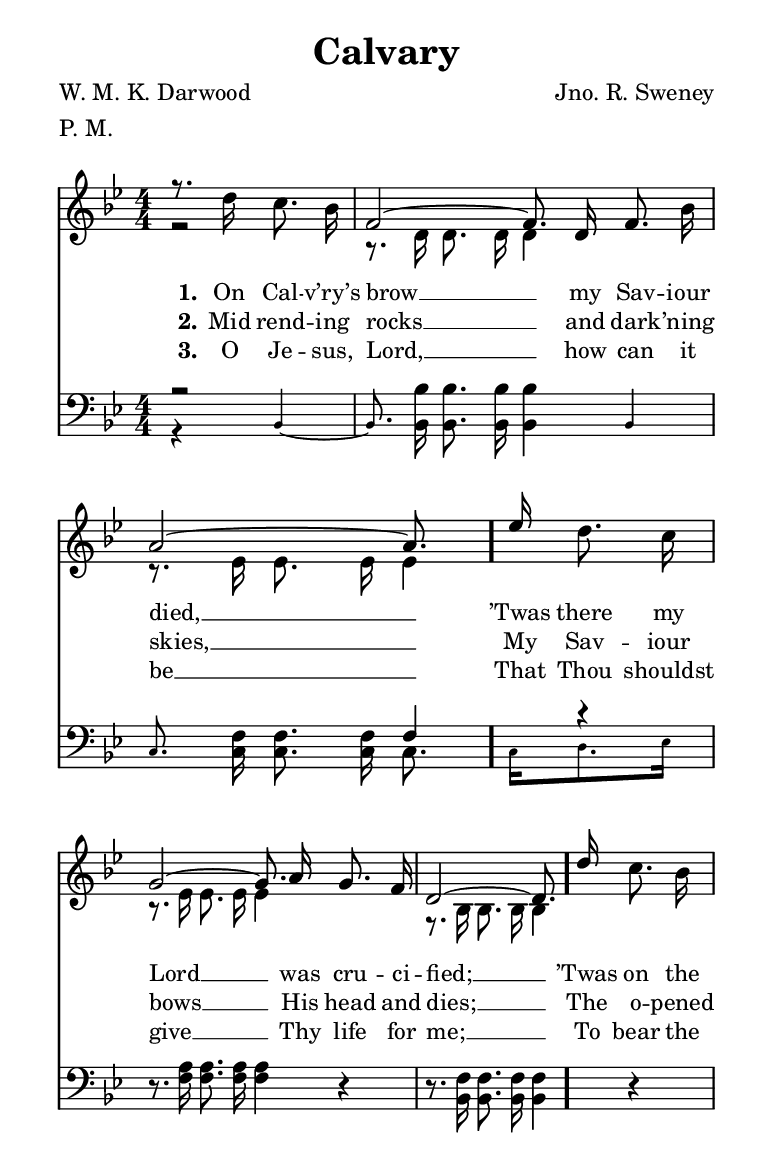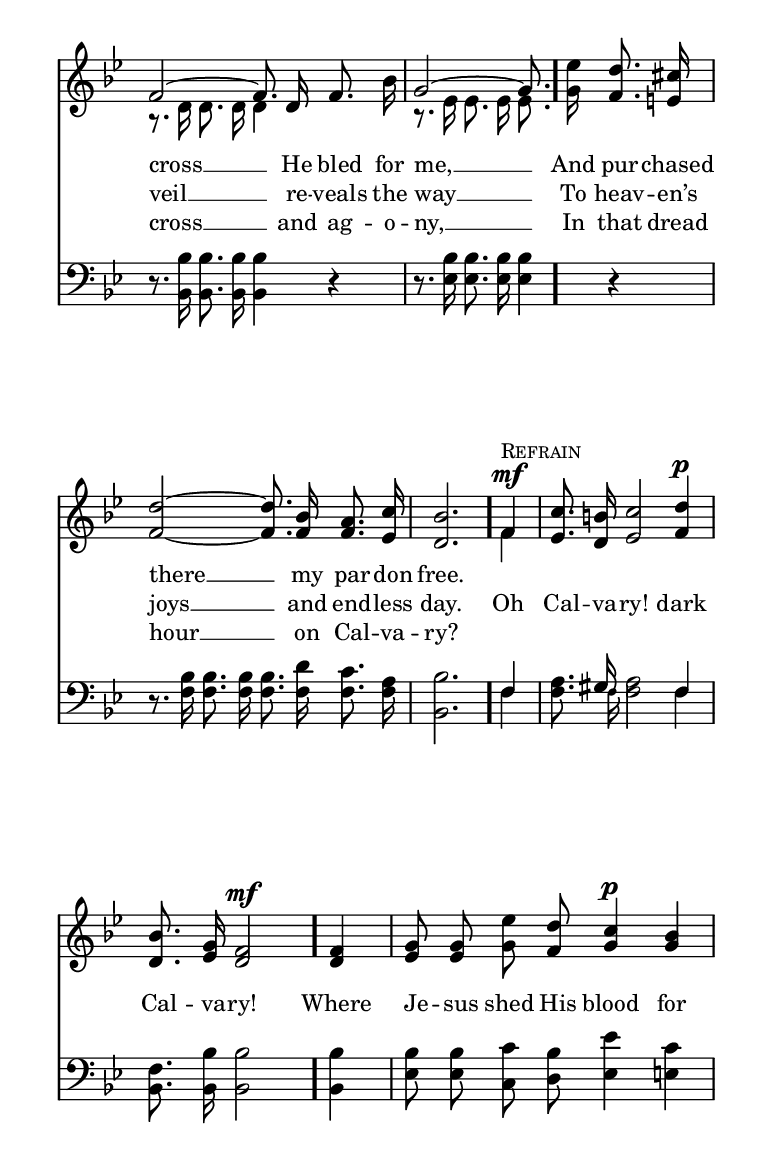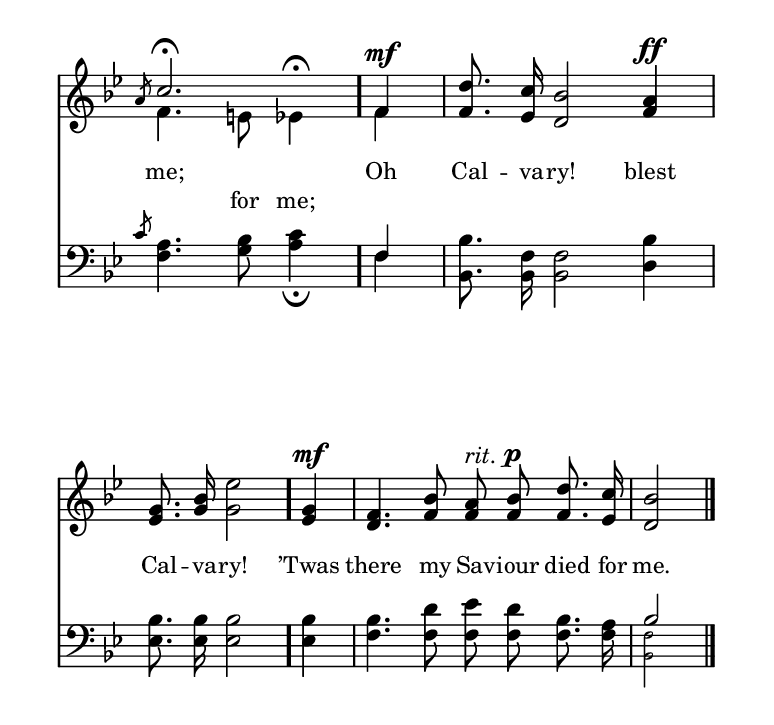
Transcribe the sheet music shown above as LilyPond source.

\include "common/global.ily"
\paper {
  \include "common/paper.ily"
}

\header{
  %gospel
  hymnnumber = "210"
  title = "Calvary"
  tunename = ""
  meter = "P. M."
  poet = "W. M. K. Darwood"
  composer = "Jno. R. Sweney"
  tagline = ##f
}

ta = { \tempo 4=80 }
tb = { \tempo 4=40 }

global = {
  \include "common/overrides.ily"
  \override Staff.TimeSignature.style = #'numbered
  \time 4/4
  \override Score.MetronomeMark.transparent = ##t % hide all fermata changes too
  \ta
  \key bes \major
  \partial 2
  \autoBeamOff
}

patternA = { c16 c8. c16 | c2 ~ c8. c16 c8. c16 | c2 ~ c8. }
patternB = { c16 c8. c16 | c2 ~ c8. c16 c8. c16 | c2. }

patternC = { c4 | c'8. c16 c2 c4 | c8. c16 c2 }
patternD = { c4 | c4. c8 c c c8. c16 | c2 }

patternF = { | r8. c16 c8. c16 c4 r4 | r8. c16 c8. c16 c4 }

smallNotes = \override NoteHead.font-size = #-4
normalNotes = \override NoteHead.font-size = #0

notesSoprano = {
\global
\relative c'' {

  r8.%{^\markup{\italic Moderato. }%} % original has tempo mark but we don't have room or need
  \changePitch \patternA { d c bes | f ~ f d f bes | a ~ a }
  \changePitch \patternA { ees' d c | g g a g f | d d }
  \changePitch \patternA { d' c bes | f f d f bes | g g }
  \changePitch \patternB { ees' d cis | d d bes a c | bes }

  \eogbreak
  << s^\markup { \small \caps "Refrain" }
  { f4^\mf | c'8. b16 c2 d4^\p | bes8. g16 f2^\mf } >>
  f4 | g8 g ees' d c4^\p bes | \slashedGrace a8 c2. \fermata
  \changePitch \patternC { f,^\mf | d' c bes a^\ff | g bes ees }
  g,4^\mf | f4. bes8 a^\markup{\italic rit.} bes^\p d8. c16 | bes2

  \bar "|."

}
}

notesAlto = {
\global
\relative e' {

  r2 | r8. d16 d8. d16 d4 r4 | r8. ees16 ees8. ees16 ees4
  r4 | \changePitch \patternF { ees ees ees ees bes bes bes bes }
  r4 | r8. d16 d8. d16 d4 r4 r8. ees16 ees8. ees16 ees8.
  \changePitch \patternB { g f e | f f f f ees | d }

  \changePitch \patternC { f | ees d ees f | d ees d }
  d4 | ees8 ees g f g4 g | f4. e8 \tb ees4^\fermata \ta
  \changePitch \patternC { f | f ees d f | ees g g }
  \changePitch \patternD { ees | d f f f f ees | d }

}
}

notesTenor = {
\global
\relative a {

  r2 | \changePitch \patternF { bes bes bes bes f f f f }
  r4 | \changePitch \patternF { a a a a f f f f }
  r4 | \changePitch \patternF { bes bes bes bes bes bes bes bes }
  r4 | r8. bes16 bes8. bes16 bes8. d16 c8. a16 | bes2.

  \changePitch \patternC { f | a gis a f | f bes bes }
  bes4 | bes8 bes c bes ees4 c | \slashedGrace c8 a4. bes8 c4
  \changePitch \patternC { f, | bes f f bes | bes bes bes }
  \changePitch \patternD { bes | bes d ees d bes a bes }

}
}

notesBass = {
\global
\relative f, {

  r4 \smallNotes bes4 ~ | bes8. \normalNotes bes16 bes8. bes16 bes4 \smallNotes bes4 | c8. \normalNotes c16 c8. c16 c8.
  \smallNotes c16[ d8. ees16] \normalNotes | \changePitch \patternF { f f f f bes, bes bes bes }
  r4 | \changePitch \patternF { bes bes bes bes ees ees ees ees }
  r4 | r8. f16 f8. f16 f8. f16 f8. f16 | bes,2.

  \changePitch \patternC { f' | f f f f | bes, bes bes }
  bes4 | ees8 ees c d ees4 e | f4. g8 a4_\fermata
  \changePitch \patternC { f | bes, bes bes d | ees ees ees }
  \changePitch \patternD { ees | f f f f f f | < f bes, > }

}
}

Refrain = \lyricmode {

Oh Cal -- va -- ry! dark Cal -- va -- ry! \bar "."
Where Je -- sus shed His blood for me; \bar "."
Oh Cal -- va -- ry! blest Cal -- va -- ry! \bar "."
’Twas there my Sav -- iour died for me. \bar "."

}

wordsA = \lyricmode {
\set stanza = "1."

On Cal -- v’ry’s brow __ my Sav -- iour died, __ \bar "."
’Twas there my Lord __ was cru -- ci -- fied; __ \bar "."
’Twas on the cross __ He bled for me, __ \bar "."
And pur -- chased there __ my par -- don free. \bar "."

}

wordsB = \lyricmode {
\set stanza = "2."

Mid rend -- ing rocks __ and dark -- ’ning skies, __
My Sav -- iour bows __ His head and dies; __
The o -- pened veil __ re -- veals the way __
To heav -- en’s joys __ and end -- less day.

\Refrain

}

wordsC = \lyricmode {
\set stanza = "3."

O Je -- sus, Lord, __ how can it be __
That Thou shouldst give __ Thy life for me; __
To bear the cross __ and ag -- o -- ny, __
In that dread hour __ on Cal -- va -- ry?

}

underWords = \lyricmode {

{ \repeat unfold 48 \skip 4 }
for me;

}

\score {
  \context ChoirStaff <<
    \context Staff = upper <<
      \set Staff.autoBeaming = ##f
      \set ChoirStaff.systemStartDelimiter = #'SystemStartBar
      \set ChoirStaff.printPartCombineTexts = ##f
      \partcombine #'(2 . 11) \notesSoprano \notesAlto
      \context NullVoice = sopranos { \voiceOne << \notesSoprano >> }
      \context NullVoice = altos { \voiceTwo << \notesAlto >> }
      \context Lyrics = one   \lyricsto sopranos \wordsA
      \context Lyrics = two   \lyricsto sopranos \wordsB
      \context Lyrics = three \lyricsto sopranos \wordsC
    >>
    \context Staff = men <<
      \set Staff.autoBeaming = ##f
      \clef bass
      \set ChoirStaff.printPartCombineTexts = ##f
      \partcombine #'(2 . 11) \notesTenor \notesBass
    >>
    \context Lyrics = three \lyricsto altos \underWords
  >>
  \layout {
    \include "common/layout.ily"
  }
  \midi{
    \include "common/midi.ily"
  }
}

\version "2.19.49"  % necessary for upgrading to future LilyPond versions.

% vi:set et ts=2 sw=2 ai nocindent syntax=lilypond:
